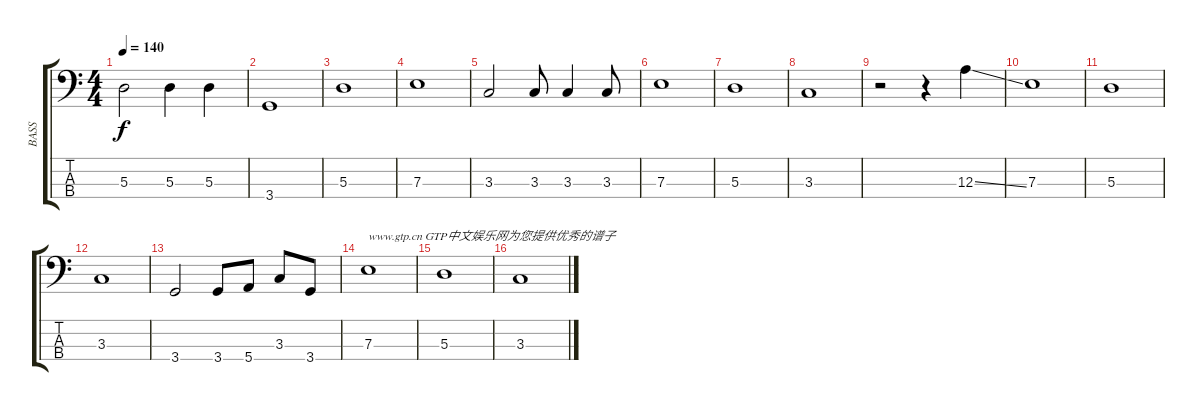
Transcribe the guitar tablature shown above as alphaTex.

\track ("BASS" "BASS") {instrument electricbassfinger}
\staff {score tabs}
\tuning (G2 D2 A1 E1) {hide}
\ts (4 4)
\tempo 140
\clef f4
\ks c
5.3.2{dy f} 5.3.4 5.3.4 |
3.4.1 |
5.3.1 |
7.3.1 |
3.3.2 3.3.8 3.3.4 3.3.8 |
7.3.1 |
5.3.1 |
3.3.1 |
r.2 r.4 12.3{ss}.4 |
7.3.1 |
5.3.1 |
3.3.1 |
3.4.2 3.4.8 5.4.8 3.3.8 3.4.8 |
7.3.1{txt "www.gtp.cn GTP中文娱乐网为您提供优秀的谱子"} |
5.3.1 |
3.3.1
